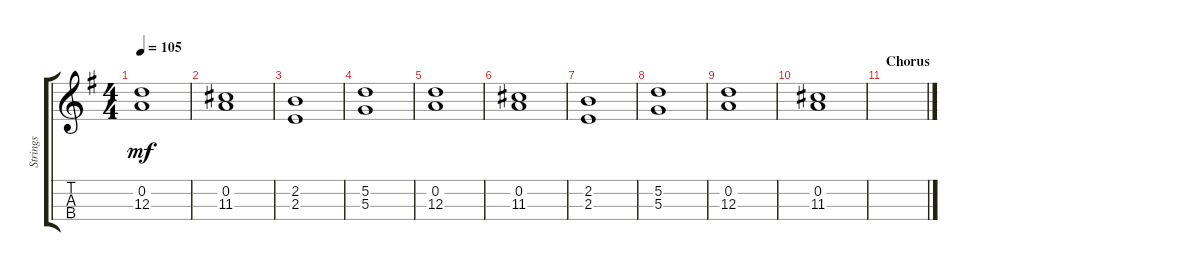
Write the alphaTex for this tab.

\track ("Strings" "Strings") {instrument stringensemble2}
\staff {score tabs}
\tuning (E5 A4 D4 G3) {hide}
\ts (4 4)
\tempo 105
\clef g2
\ks eminor
(0.2 12.3).1{dy mf} |
(0.2 11.3).1 |
(2.2 2.3).1 |
(5.2 5.3).1 |
(0.2 12.3).1 |
(0.2 11.3).1 |
(2.2 2.3).1 |
(5.2 5.3).1 |
(0.2 12.3).1 |
(0.2 11.3).1 |
\section ("" "Chorus")
